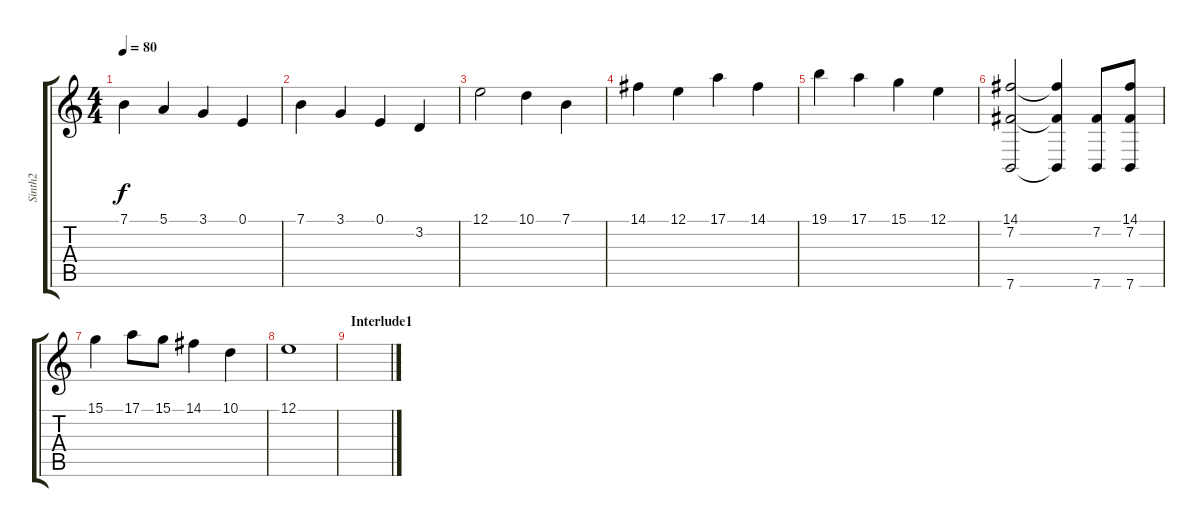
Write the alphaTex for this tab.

\track ("Sinth2" "Sinth2") {instrument harpsichord}
\staff {score tabs}
\tuning (E4 B3 G3 D3 A2 E2) {hide}
\ts (4 4)
\tempo 80
\clef g2
\ks c
7.1.4{dy f} 5.1.4 3.1.4 0.1.4 |
7.1.4 3.1.4 0.1.4 3.2.4 |
12.1.2 10.1.4 7.1.4 |
14.1.4 12.1.4 17.1.4 14.1.4 |
19.1.4 17.1.4 15.1.4 12.1.4 |
(14.1 7.2 7.6).2 (14.1{t} 7.2{t} 7.6{t}).4 (7.2 7.6).8 (14.1 7.2 7.6).8 |
15.1.4 17.1.8 15.1.8 14.1.4 10.1.4 |
12.1.1 |
\section ("" "Interlude1")
